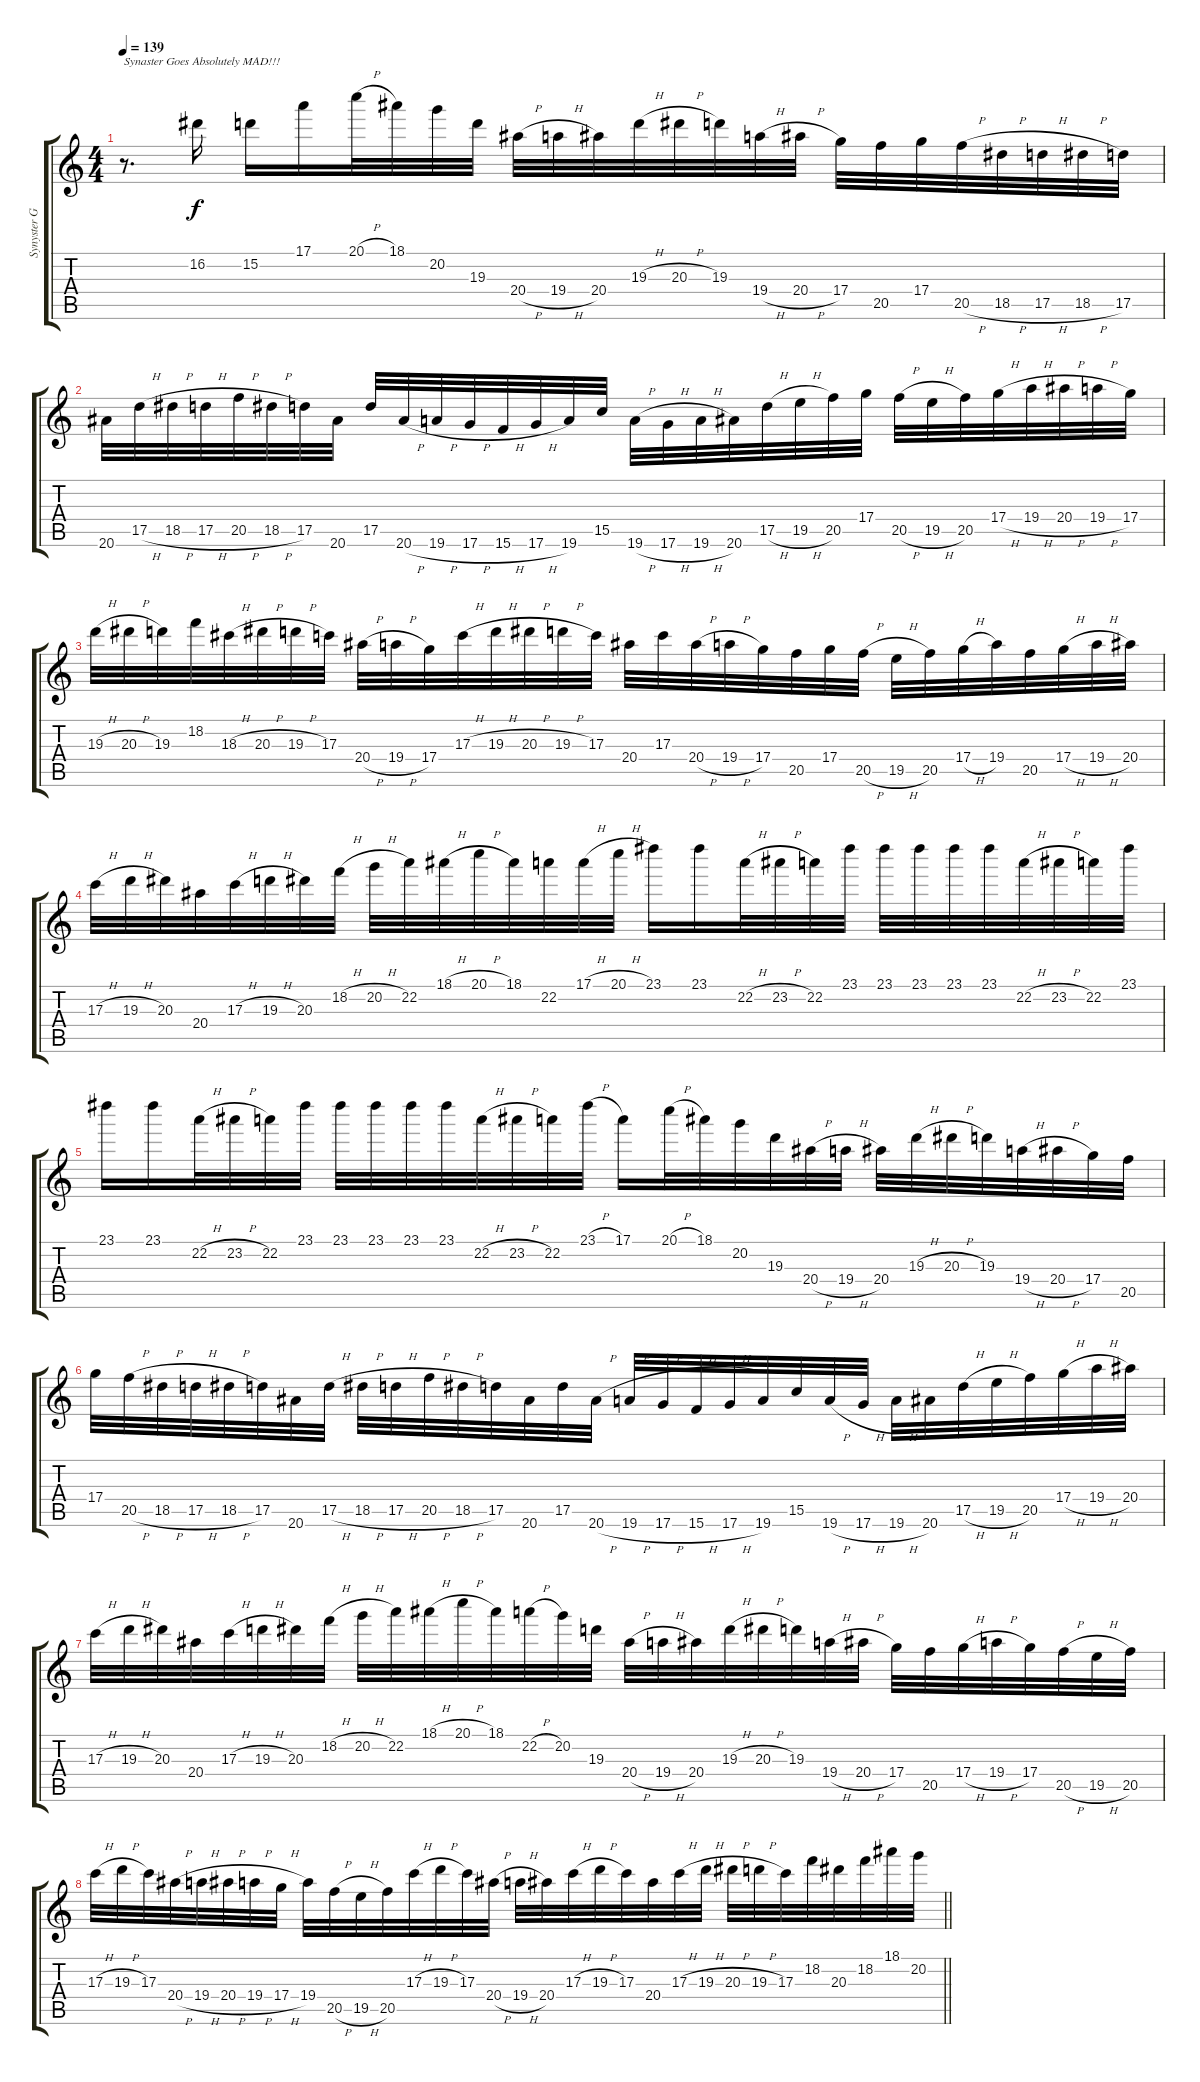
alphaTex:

\track ("Synyster Gates" "Synyster G") {instrument distortionguitar}
\staff {score tabs}
\tuning (E4 B3 G3 D3 A2 D2) {hide}
\ts (4 4)
\tempo 139
\clef g2
\ks c
r.8{d txt "Synaster Goes Absolutely MAD!!!" dy f} 16.2.16 15.2.16 17.1.16 20.1{h}.32 18.1.32 20.2.32 19.3.32 20.4{h}.32 19.4{h}.32 20.4.32 19.3{h}.32 20.3{h}.32 19.3.32 19.4{h}.32 20.4{h}.32 17.4.32 20.5.32 17.4.32 20.5{h}.32 18.5{h}.32 17.5{h}.32 18.5{h}.32 17.5.32 |
20.6.32 17.5{h}.32 18.5{h}.32 17.5{h}.32 20.5{h}.32 18.5{h}.32 17.5.32 20.6.32 17.5.32 20.6{h}.32 19.6{h}.32 17.6{h}.32 15.6{h}.32 17.6{h}.32 19.6.32 15.5.32 19.6{h}.32 17.6{h}.32 19.6{h}.32 20.6.32 17.5{h}.32 19.5{h}.32 20.5.32 17.4.32 20.5{h}.32 19.5{h}.32 20.5.32 17.4{h}.32 19.4{h}.32 20.4{h}.32 19.4{h}.32 17.4.32 |
19.3{h}.32 20.3{h}.32 19.3.32 18.2.32 18.3{h}.32 20.3{h}.32 19.3{h}.32 17.3.32 20.4{h}.32 19.4{h}.32 17.4.32 17.3{h}.32 19.3{h}.32 20.3{h}.32 19.3{h}.32 17.3.32 20.4.32 17.3.32 20.4{h}.32 19.4{h}.32 17.4.32 20.5.32 17.4.32 20.5{h}.32 19.5{h}.32 20.5.32 17.4{h}.32 19.4.32 20.5.32 17.4{h}.32 19.4{h}.32 20.4.32 |
17.3{h}.32 19.3{h}.32 20.3.32 20.4.32 17.3{h}.32 19.3{h}.32 20.3.32 18.2{h}.32 20.2{h}.32 22.2.32 18.1{h}.32 20.1{h}.32 18.1.32 22.2.32 17.1{h}.32 20.1{h}.32 23.1.16 23.1.16 22.2{h}.32 23.2{h}.32 22.2.32 23.1.32 23.1.32 23.1.32 23.1.32 23.1.32 22.2{h}.32 23.2{h}.32 22.2.32 23.1.32 |
23.1.16 23.1.16 22.2{h}.32 23.2{h}.32 22.2.32 23.1.32 23.1.32 23.1.32 23.1.32 23.1.32 22.2{h}.32 23.2{h}.32 22.2.32 23.1{h}.32 17.1.16 20.1{h}.32 18.1.32 20.2.32 19.3.32 20.4{h}.32 19.4{h}.32 20.4.32 19.3{h}.32 20.3{h}.32 19.3.32 19.4{h}.32 20.4{h}.32 17.4.32 20.5.32 |
17.4.32 20.5{h}.32 18.5{h}.32 17.5{h}.32 18.5{h}.32 17.5.32 20.6.32 17.5{h}.32 18.5{h}.32 17.5{h}.32 20.5{h}.32 18.5{h}.32 17.5.32 20.6.32 17.5.32 20.6{h}.32 19.6{h}.32 17.6{h}.32 15.6{h}.32 17.6{h}.32 19.6.32 15.5.32 19.6{h}.32 17.6{h}.32 19.6{h}.32 20.6.32 17.5{h}.32 19.5{h}.32 20.5.32 17.4{h}.32 19.4{h}.32 20.4.32 |
17.3{h}.32 19.3{h}.32 20.3.32 20.4.32 17.3{h}.32 19.3{h}.32 20.3.32 18.2{h}.32 20.2{h}.32 22.2.32 18.1{h}.32 20.1{h}.32 18.1.32 22.2{h}.32 20.2.32 19.3.32 20.4{h}.32 19.4{h}.32 20.4.32 19.3{h}.32 20.3{h}.32 19.3.32 19.4{h}.32 20.4{h}.32 17.4.32 20.5.32 17.4{h}.32 19.4{h}.32 17.4.32 20.5{h}.32 19.5{h}.32 20.5.32 |
\barLineRight lightlight
17.3{h}.32 19.3{h}.32 17.3.32 20.4{h}.32 19.4{h}.32 20.4{h}.32 19.4{h}.32 17.4{h}.32 19.4.32 20.5{h}.32 19.5{h}.32 20.5.32 17.3{h}.32 19.3{h}.32 17.3.32 20.4{h}.32 19.4{h}.32 20.4.32 17.3{h}.32 19.3{h}.32 17.3.32 20.4.32 17.3{h}.32 19.3{h}.32 20.3{h}.32 19.3{h}.32 17.3.32 18.2.32 20.3.32 18.2.32 18.1.32 20.2.32
